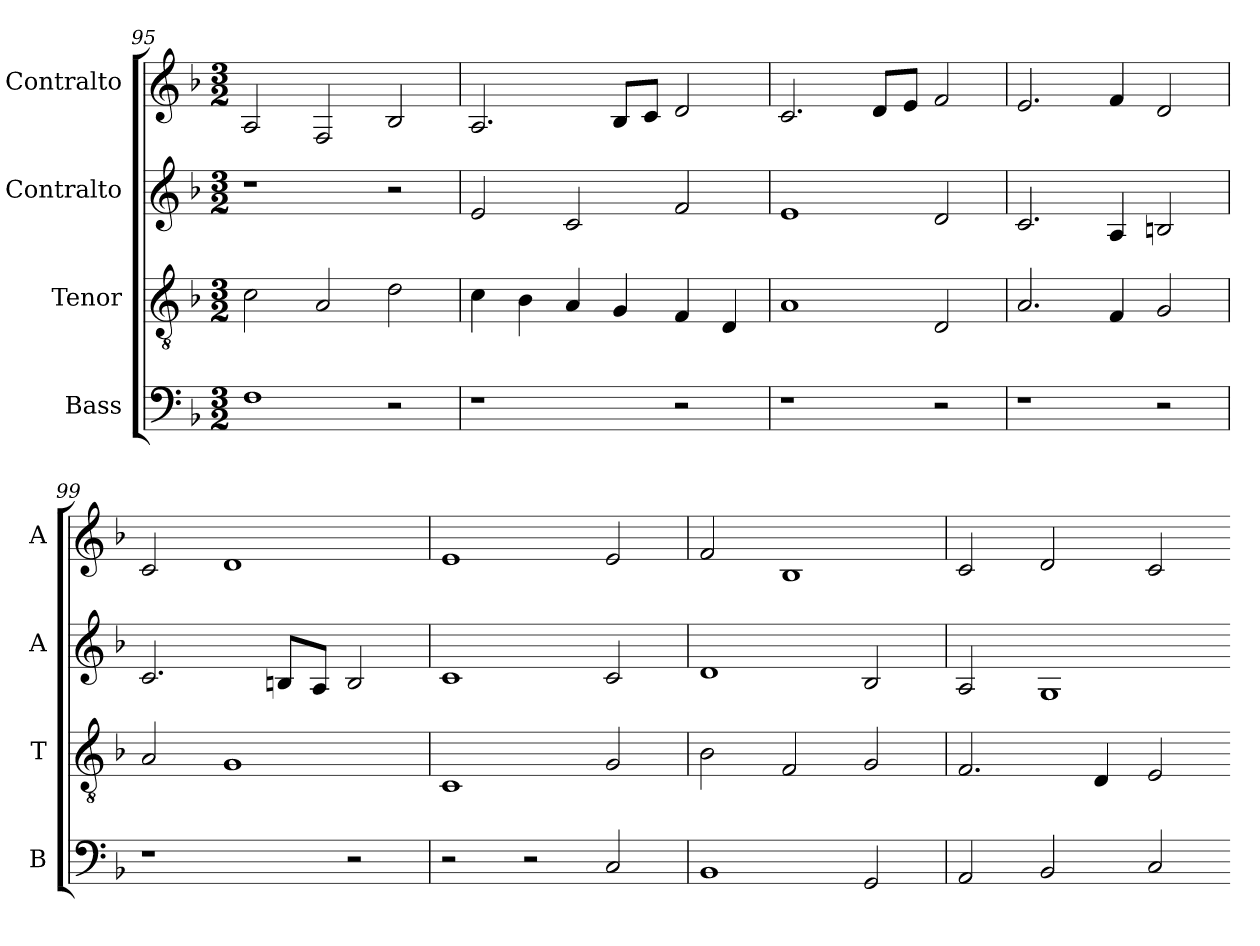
**kern	**kern	**kern	**kern
*part4	*part3	*part2	*part1
*staff4	*staff3	*staff2	*staff1
*I"Bass	*I"Tenor	*I"Contralto	*I"Contralto
*I'B	*I'T	*I'A	*I'A
*clefF4	*clefGv2	*clefG2	*clefG2
*k[b-]	*k[b-]	*k[b-]	*k[b-]
*F:ion	*F:ion	*F:ion	*F:ion
*M3/2	*M3/2	*M3/2	*M3/2
=95	=95	=95	=95
1F	2c	1r	2A
.	2A	.	2F
2r	2d	2r	2B-
=96	=96	=96	=96
1r	4c	2e	2.A
.	4B-	.	.
.	4A	2c	.
.	4G	.	8B-/L
.	.	.	8c/J
2r	4F	2f	2d
.	4D	.	.
=97	=97	=97	=97
1r	1A	1e	2.c
.	.	.	8d/L
.	.	.	8e/J
2r	2D	2d	2f
=98	=98	=98	=98
1r	2.A	2.c	2.e
.	4F	4A	4f
2r	2G	2Bn	2d
=99	=99	=99	=99
1r	2A	2.c	2c
.	1G	.	1d
.	.	8Bn/L	.
.	.	8A/J	.
2r	.	2B	.
=100	=100	=100	=100
2r	1C	1c	1e
2r	.	.	.
2C	2G	2c	2e
=101	=101	=101	=101
1BB-	2B-	1d	2f
.	2F	.	1B-
2GG	2G	2B-	.
=102	=102	=102	=102
2AA	2.F	2A	2c
2BB-	.	1G	2d
.	4D	.	.
2C	2E	.	2c
=-	=-	=-	=-
*-	*-	*-	*-
